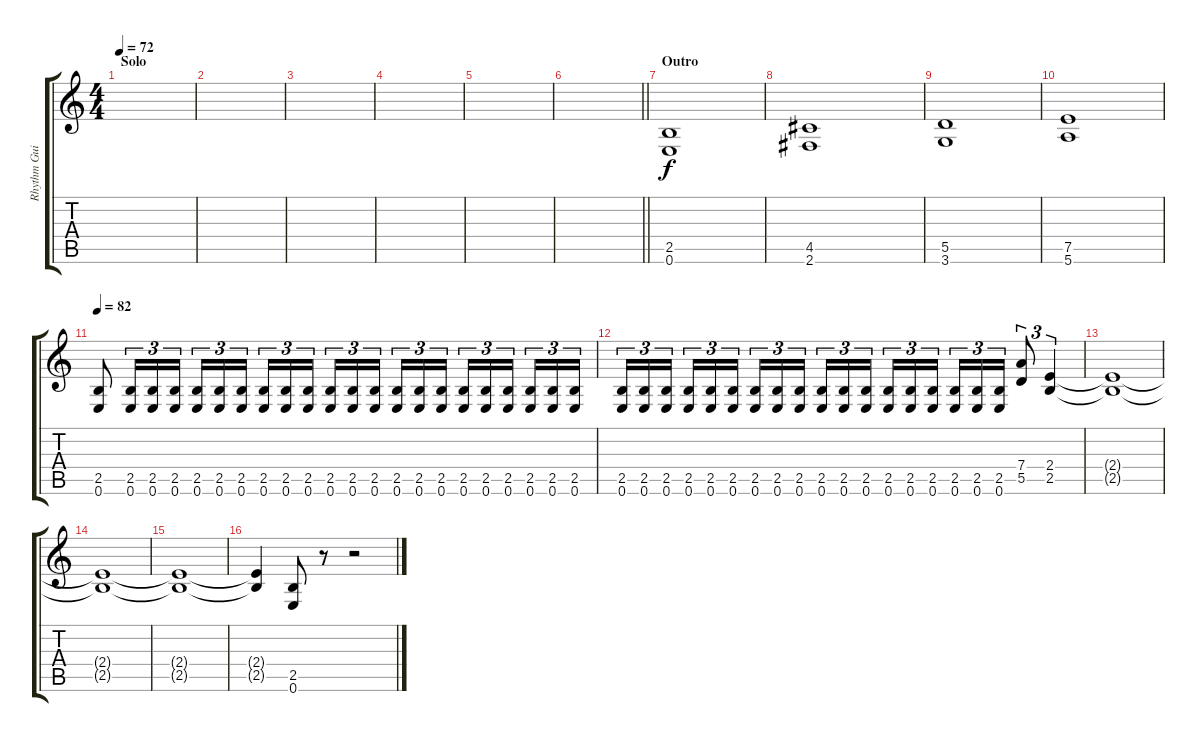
\track ("Rhythm Guitar" "Rhythm Gui") {instrument distortionguitar}
\staff {score tabs}
\tuning (E4 B3 G3 D3 A2 E2) {hide}
\ts (4 4)
\section ("" "Solo")
\tempo 72
\clef g2
\ks c
|
|
|
|
|
\barLineRight lightlight
|
\section ("" "Outro")
(2.5 0.6).1 |
(4.5 2.6).1 |
(5.5 3.6).1 |
(7.5 5.6).1 |
\tempo 82
(2.5 0.6).8 (2.5 0.6).16{tu (3 2)} (2.5 0.6).16{tu (3 2)} (2.5 0.6).16{tu (3 2)} (2.5 0.6).16{tu (3 2)} (2.5 0.6).16{tu (3 2)} (2.5 0.6).16{tu (3 2) beam splitsecondary} (2.5 0.6).16{tu (3 2)} (2.5 0.6).16{tu (3 2)} (2.5 0.6).16{tu (3 2)} (2.5 0.6).16{tu (3 2)} (2.5 0.6).16{tu (3 2)} (2.5 0.6).16{tu (3 2) beam splitsecondary} (2.5 0.6).16{tu (3 2)} (2.5 0.6).16{tu (3 2)} (2.5 0.6).16{tu (3 2)} (2.5 0.6).16{tu (3 2)} (2.5 0.6).16{tu (3 2)} (2.5 0.6).16{tu (3 2) beam splitsecondary} (2.5 0.6).16{tu (3 2)} (2.5 0.6).16{tu (3 2)} (2.5 0.6).16{tu (3 2)} |
(2.5 0.6).16{tu (3 2)} (2.5 0.6).16{tu (3 2)} (2.5 0.6).16{tu (3 2) beam splitsecondary} (2.5 0.6).16{tu (3 2)} (2.5 0.6).16{tu (3 2)} (2.5 0.6).16{tu (3 2)} (2.5 0.6).16{tu (3 2)} (2.5 0.6).16{tu (3 2)} (2.5 0.6).16{tu (3 2) beam splitsecondary} (2.5 0.6).16{tu (3 2)} (2.5 0.6).16{tu (3 2)} (2.5 0.6).16{tu (3 2)} (2.5 0.6).16{tu (3 2)} (2.5 0.6).16{tu (3 2)} (2.5 0.6).16{tu (3 2) beam splitsecondary} (2.5 0.6).16{tu (3 2)} (2.5 0.6).16{tu (3 2)} (2.5 0.6).16{tu (3 2)} (7.4 5.5).8{tu (3 2)} (2.4 2.5).4{tu (3 2)} |
(2.4{t} 2.5{t}).1 |
(2.4{t} 2.5{t}).1 |
(2.4{t} 2.5{t}).1 |
(2.4{t} 2.5{t}).4 (2.5 0.6).8 r.8 r.2
